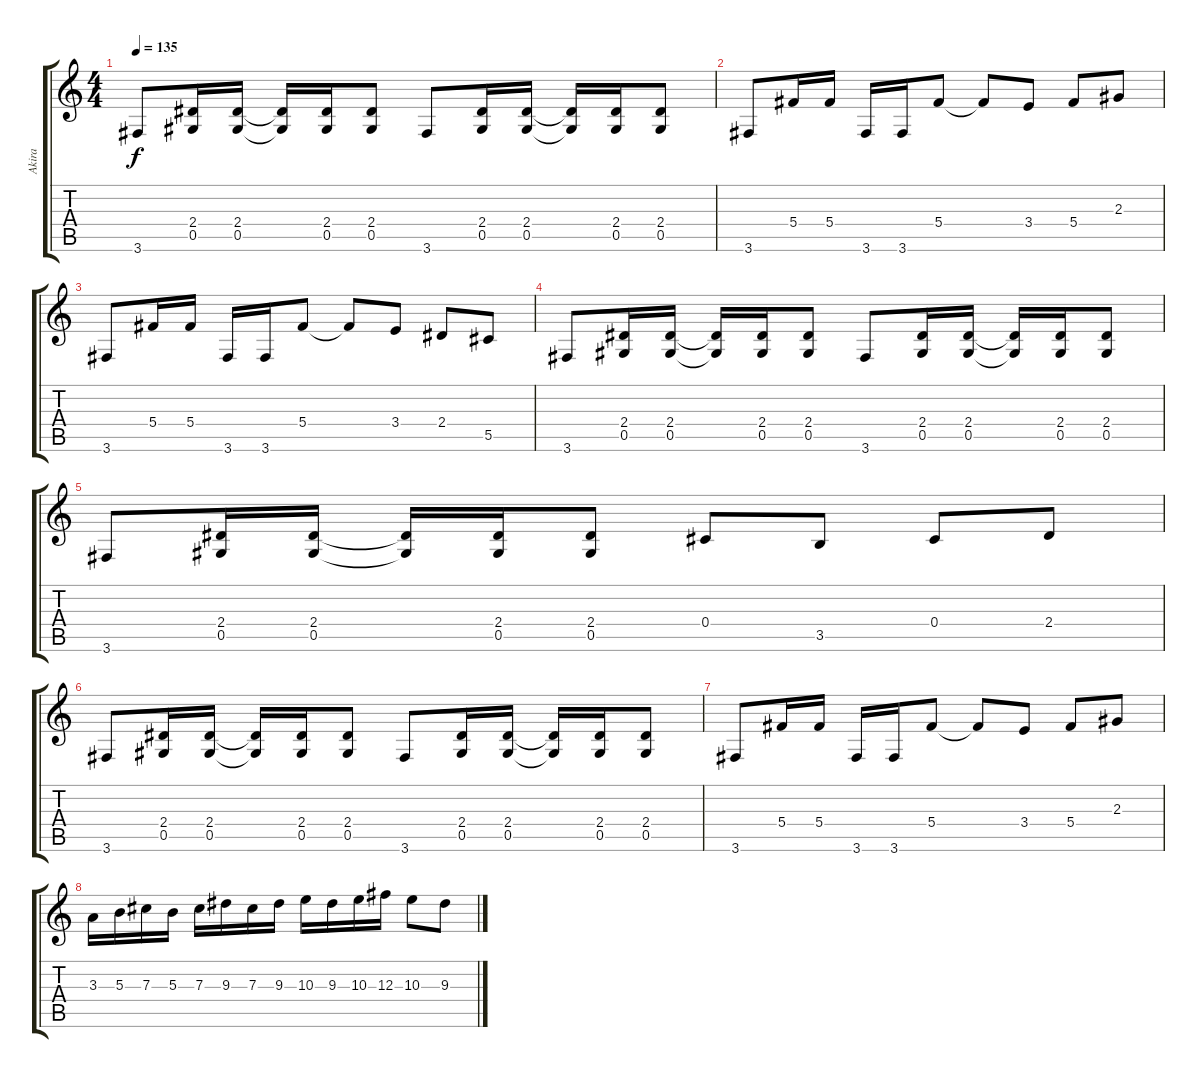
\track ("Akira" "Akira") {instrument distortionguitar}
\staff {score tabs}
\tuning (Eb4 Bb3 Gb3 Db3 Ab2 Eb2) {hide}
\ts (4 4)
\tempo 135
\clef g2
\ks c
3.6.8{dy f} (2.4 0.5).16 (2.4 0.5).16 (2.4{t} 0.5{t}).16 (2.4 0.5).16 (2.4 0.5).8 3.6.8 (2.4 0.5).16 (2.4 0.5).16 (2.4{t} 0.5{t}).16 (2.4 0.5).16 (2.4 0.5).8 |
3.6.8 5.4.16 5.4.16 3.6.16 3.6.16 5.4.8 5.4{t}.8 3.4.8 5.4.8 2.3.8 |
3.6.8 5.4.16 5.4.16 3.6.16 3.6.16 5.4.8 5.4{t}.8 3.4.8 2.4.8 5.5.8 |
3.6.8 (2.4 0.5).16 (2.4 0.5).16 (2.4{t} 0.5{t}).16 (2.4 0.5).16 (2.4 0.5).8 3.6.8 (2.4 0.5).16 (2.4 0.5).16 (2.4{t} 0.5{t}).16 (2.4 0.5).16 (2.4 0.5).8 |
3.6.8 (2.4 0.5).16 (2.4 0.5).16 (2.4{t} 0.5{t}).16 (2.4 0.5).16 (2.4 0.5).8 0.4.8 3.5.8 0.4.8 2.4.8 |
3.6.8 (2.4 0.5).16 (2.4 0.5).16 (2.4{t} 0.5{t}).16 (2.4 0.5).16 (2.4 0.5).8 3.6.8 (2.4 0.5).16 (2.4 0.5).16 (2.4{t} 0.5{t}).16 (2.4 0.5).16 (2.4 0.5).8 |
3.6.8 5.4.16 5.4.16 3.6.16 3.6.16 5.4.8 5.4{t}.8 3.4.8 5.4.8 2.3.8 |
3.3.16 5.3.16 7.3.16 5.3.16 7.3.16 9.3.16 7.3.16 9.3.16 10.3.16 9.3.16 10.3.16 12.3.16 10.3.8 9.3.8
